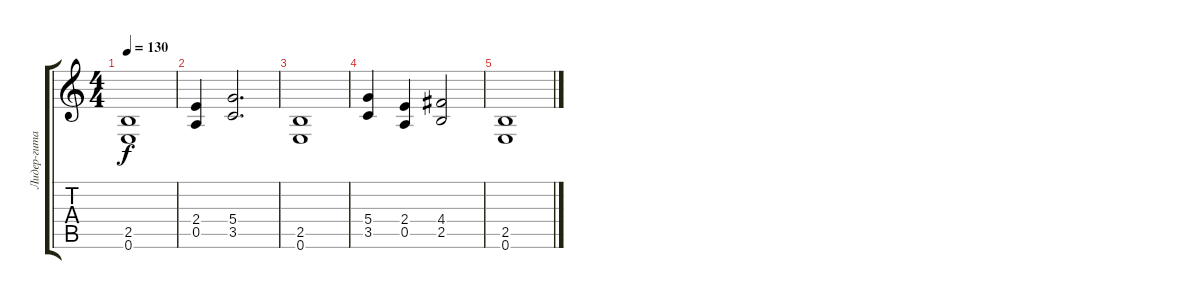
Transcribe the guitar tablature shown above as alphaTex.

\track ("Лидер-гитара (Шаграт)" "Лидер-гита") {instrument distortionguitar}
\staff {score tabs}
\tuning (E4 B3 G3 D3 A2 E2) {hide}
\ts (4 4)
\tempo 130
\clef g2
\ks c
(2.5 0.6).1{dy f volume 2} |
(2.4 0.5).4{volume 1} (5.4 3.5).2{d volume 1} |
(2.5 0.6).1{volume 1} |
(5.4 3.5).4{volume 0} (2.4 0.5).4{volume 0} (4.4 2.5).2{volume 0} |
(2.5 0.6).1{volume 0}
